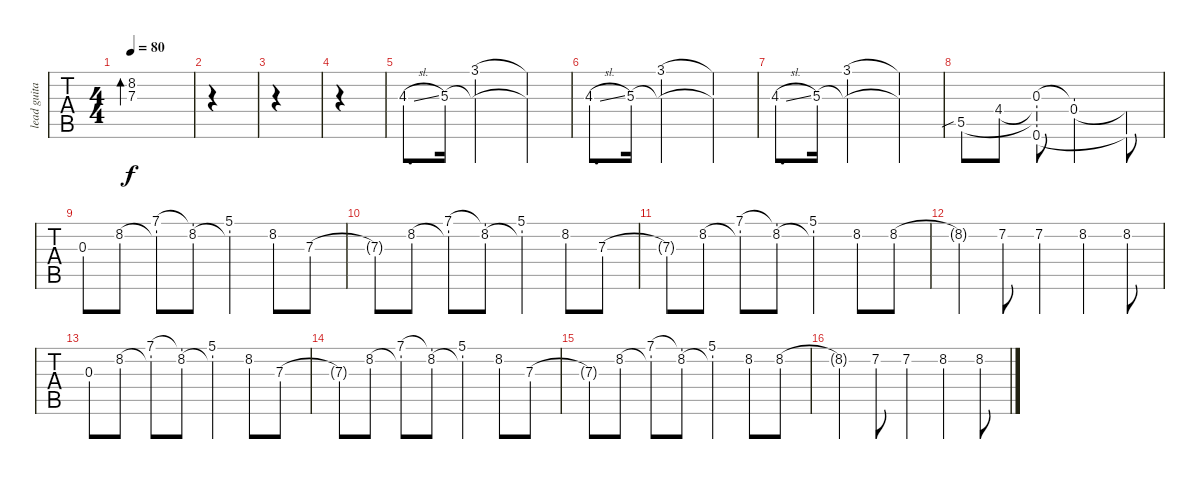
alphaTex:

\track ("lead guitar" "lead guita") {instrument electricguitarjazz}
\staff {tabs}
\tuning (E4 B3 G3 D3 A2 E2) {hide}
\ts (4 4)
\tempo 80
\clef g2
\ks c
(8.2 7.3{t}).1{bd 30 dy f} |
|
|
|
4.3{sl}.8{d} 5.3.16 (3.1 5.3{t}).2 (3.1{t} 5.3{t}).4 |
4.3{sl}.8{d} 5.3.16 (3.1 5.3{t}).2 (3.1{t} 5.3{t}).4 |
4.3{sl}.8{d} 5.3.16 (3.1 5.3{t}).2 (3.1{t} 5.3{t}).4 |
5.5{sib}.8 4.4.8 (0.3 4.4{t} 5.5{t} 0.6).8 (0.3{t} 0.4).2 (0.4{t} 0.6{t}).8 |
0.3.8 8.2.8 (7.1 8.2{t}).8 (7.1{t} 8.2).8 (5.1 8.2{t}).4 8.2.8 7.3.8 |
7.3{t}.8 8.2.8 (7.1 8.2{t}).8 (7.1{t} 8.2).8 (5.1 8.2{t}).4 8.2.8 7.3.8 |
7.3{t}.8 8.2.8 (7.1 8.2{t}).8 (7.1{t} 8.2).8 (5.1 8.2{t}).4 8.2.8 8.2.8 |
8.2{t}.4 7.2.8 7.2.4 8.2.4 8.2.8 |
0.3.8 8.2.8 (7.1 8.2{t}).8 (7.1{t} 8.2).8 (5.1 8.2{t}).4 8.2.8 7.3.8 |
7.3{t}.8 8.2.8 (7.1 8.2{t}).8 (7.1{t} 8.2).8 (5.1 8.2{t}).4 8.2.8 7.3.8 |
7.3{t}.8 8.2.8 (7.1 8.2{t}).8 (7.1{t} 8.2).8 (5.1 8.2{t}).4 8.2.8 8.2.8 |
8.2{t}.4 7.2.8 7.2.4 8.2.4 8.2.8
